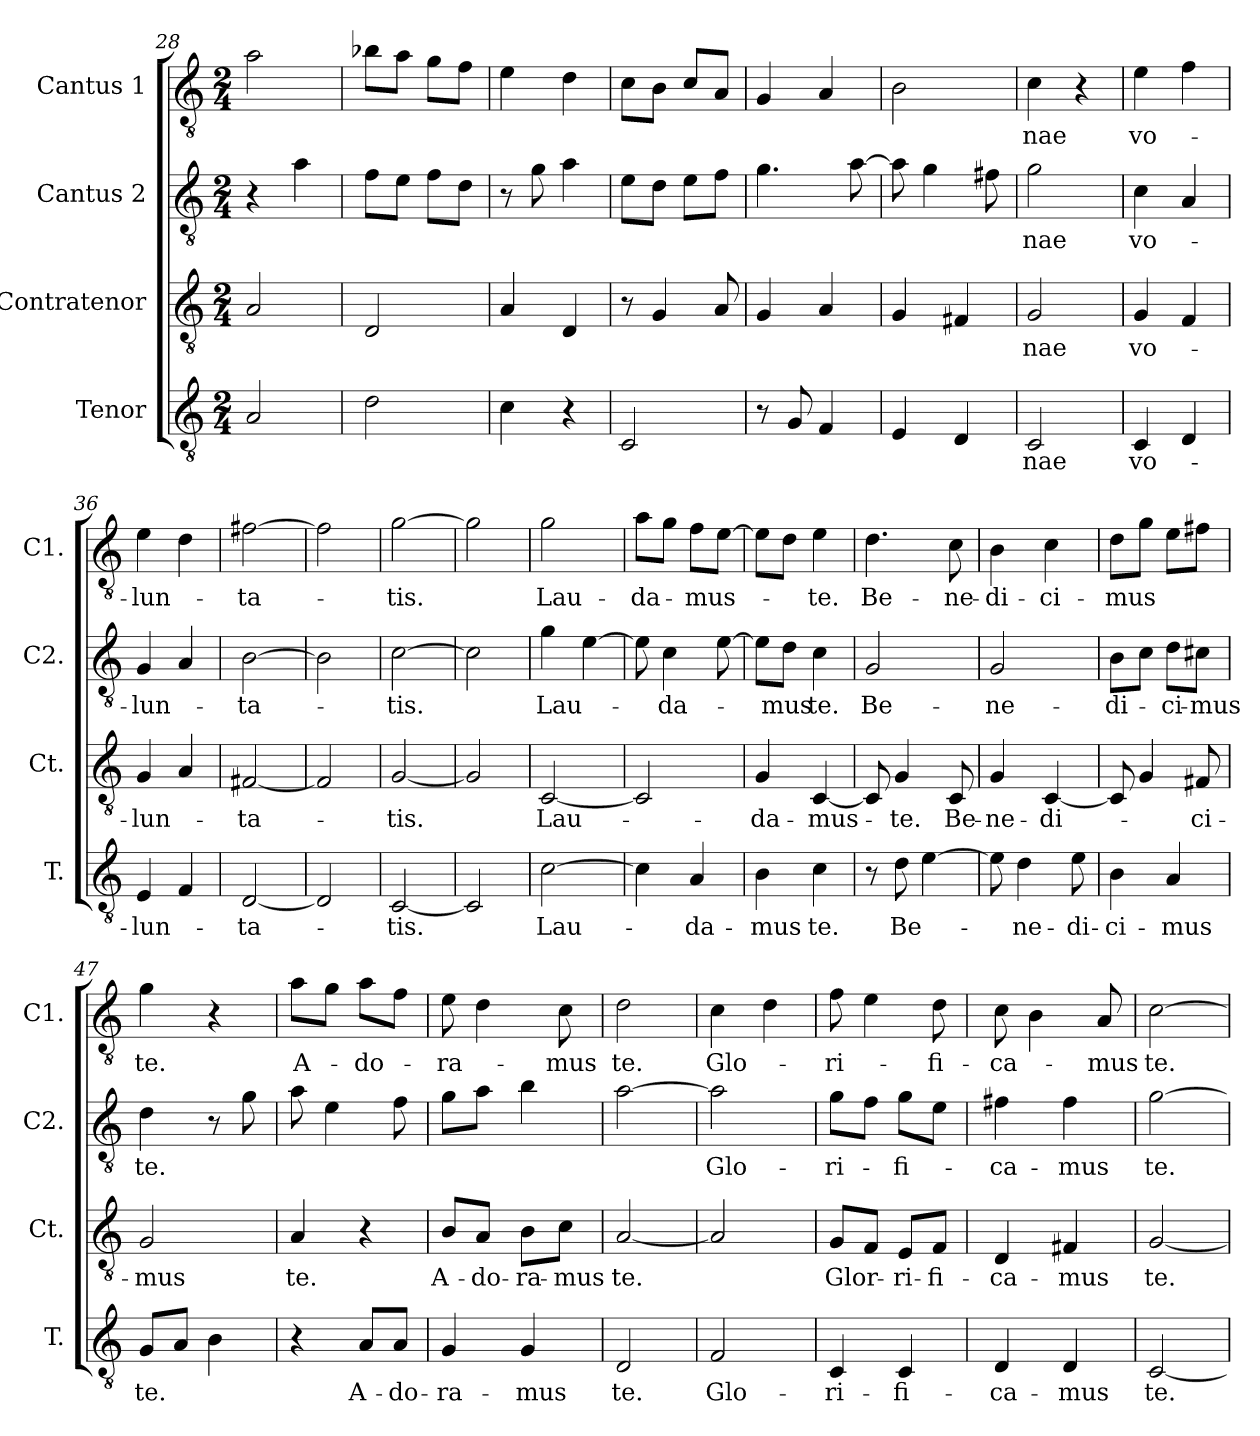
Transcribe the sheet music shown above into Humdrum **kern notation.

**kern	**text	**kern	**text	**kern	**text	**kern	**text
*part4	*part4	*part3	*part3	*part2	*part2	*part1	*part1
*staff4	*staff4	*staff3	*staff3	*staff2	*staff2	*staff1	*staff1
*I"Tenor	*	*I"Contratenor	*	*I"Cantus 2	*	*I"Cantus 1	*
*I'T.	*	*I'Ct.	*	*I'C2.	*	*I'C1.	*
*clefGv2	*	*clefGv2	*	*clefGv2	*	*clefGv2	*
*k[]	*	*k[]	*	*k[]	*	*k[]	*
*C:	*	*C:	*	*C:	*	*C:	*
*M2/4	*	*M2/4	*	*M2/4	*	*M2/4	*
=28	=28	=28	=28	=28	=28	=28	=28
2A/	.	2A/	.	4r	.	2a\	.
.	.	.	.	4a\	.	.	.
=29	=29	=29	=29	=29	=29	=29	=29
2d\	.	2D/	.	8f\L	.	8b-X\L	.
.	.	.	.	8e\J	.	8a\J	.
.	.	.	.	8f\L	.	8g\L	.
.	.	.	.	8d\J	.	8f\J	.
=30	=30	=30	=30	=30	=30	=30	=30
4c\	.	4A/	.	8r	.	4e\	.
.	.	.	.	8g\	.	.	.
4r	.	4D/	.	4a\	.	4d\	.
=31	=31	=31	=31	=31	=31	=31	=31
2C/	.	8r	.	8e\L	.	8c\L	.
.	.	4G/	.	8d\J	.	8B\J	.
.	.	.	.	8e\L	.	8c/L	.
.	.	8A/	.	8f\J	.	8A/J	.
=32	=32	=32	=32	=32	=32	=32	=32
8r	.	4G/	.	4.g\	.	4G/	.
8G/	.	.	.	.	.	.	.
4F/	.	4A/	.	.	.	4A/	.
.	.	.	.	[8a\	.	.	.
=33	=33	=33	=33	=33	=33	=33	=33
4E/	.	4G/	.	8a\]	.	2B\	.
.	.	.	.	4g\	.	.	.
4D/	.	4F#X/	.	.	.	.	.
.	.	.	.	8f#X\	.	.	.
=34	=34	=34	=34	=34	=34	=34	=34
2C/	nae	2G/	nae	2g\	nae	4c\	nae
.	.	.	.	.	.	4r	.
=35	=35	=35	=35	=35	=35	=35	=35
4C/	vo-	4G/	vo-	4c\	vo-	4e\	vo-
4D/	.	4F/	.	4A/	.	4f\	.
=36	=36	=36	=36	=36	=36	=36	=36
4E/	-lun-	4G/	-lun-	4G/	-lun-	4e\	-lun-
4F/	.	4A/	.	4A/	.	4d\	.
!!LO:LB:g=z
=37	=37	=37	=37	=37	=37	=37	=37
[2D/	-ta-	[2F#X/	-ta-	[2B\	-ta-	[2f#X\	-ta-
=38	=38	=38	=38	=38	=38	=38	=38
2D/]	.	2F#/]	.	2B\]	.	2f#\]	.
=39	=39	=39	=39	=39	=39	=39	=39
[2C/	-tis.	[2G/	-tis.	[2c\	-tis.	[2g\	-tis.
=40	=40	=40	=40	=40	=40	=40	=40
2C/]	.	2G/]	.	2c\]	.	2g\]	.
=41	=41	=41	=41	=41	=41	=41	=41
[2c\	Lau-	[2C/	Lau-	4g\	Lau-	2g\	Lau-
.	.	.	.	[4e\	.	.	.
=42	=42	=42	=42	=42	=42	=42	=42
4c\]	.	2C/]	.	8e\]	.	8a\L	-da-
.	.	.	.	4c\	-da-	8g\J	.
4A/	-da-	.	.	.	.	8f\L	-mus-
.	.	.	.	[8e\	.	[8e\J	.
=43	=43	=43	=43	=43	=43	=43	=43
4B\	-mus	4G/	-da-	8e\L]	.	8e\L]	.
.	.	.	.	8d\J	-mus	8d\J	.
4c\	te.	[4C/	-mus-	4c\	te.	4e\	-te.
=44	=44	=44	=44	=44	=44	=44	=44
8r	.	8C/]	.	2G/	Be-	4.d\	Be-
8d\	Be-	4G/	-te.	.	.	.	.
[4e\	.	.	.	.	.	.	.
.	.	8C/	Be-	.	.	8c\	-ne-
=45	=45	=45	=45	=45	=45	=45	=45
8e\]	.	4G/	-ne-	2G/	-ne-	4B\	-di-
4d\	-ne-	.	.	.	.	.	.
.	.	[4C/	-di-	.	.	4c\	-ci-
8e\	-di-	.	.	.	.	.	.
!!LO:PB:g=z
=46	=46	=46	=46	=46	=46	=46	=46
4B\	-ci-	8C/]	.	8B\L	-di-	8d\L	-mus
.	.	4G/	.	8c\J	.	8g\J	.
4A/	-mus	.	.	8d\L	-ci-	8e\L	.
.	.	8F#X/	-ci-	8c#X\J	-mus	8f#X\J	.
=47	=47	=47	=47	=47	=47	=47	=47
8G/L	te.	2G/	-mus	4d\	te.	4g\	te.
8A/J	.	.	.	.	.	.	.
4B\	.	.	.	8r	.	4r	.
.	.	.	.	8g\	.	.	.
=48	=48	=48	=48	=48	=48	=48	=48
4r	.	4A/	te.	8a\	.	8a\L	A-
.	.	.	.	4e\	.	8g\J	.
8A/L	A-	4r	.	.	.	8a\L	-do-
8A/J	-do-	.	.	8f\	.	8f\J	.
=49	=49	=49	=49	=49	=49	=49	=49
4G/	-ra-	8B/L	A-	8g\L	.	8e\	-ra-
.	.	8A/J	-do-	8a\J	.	4d\	.
4G/	-mus	8B\L	-ra-	4b\	.	.	.
.	.	8c\J	-mus	.	.	8c\	-mus
=50	=50	=50	=50	=50	=50	=50	=50
2D/	te.	[2A/	te.	[2a\	.	2d\	te.
=51	=51	=51	=51	=51	=51	=51	=51
2F/	Glo-	2A/]	.	2a\]	Glo-	4c\	Glo-
.	.	.	.	.	.	4d\	.
=52	=52	=52	=52	=52	=52	=52	=52
4C/	-ri-	8G/L	Glor-	8g\L	-ri-	8f\	-ri-
.	.	8F/J	.	8f\J	.	4e\	.
4C/	-fi-	8E/L	-ri-	8g\L	-fi-	.	.
.	.	8F/J	-fi-	8e\J	.	8d\	-fi-
!!LO:LB:g=z
=53	=53	=53	=53	=53	=53	=53	=53
4D/	-ca-	4D/	-ca-	4f#X\	-ca-	8c\	-ca-
.	.	.	.	.	.	4B\	.
4D/	-mus	4F#X/	-mus	4f#\	-mus	.	.
.	.	.	.	.	.	8A/	-mus
=54	=54	=54	=54	=54	=54	=54	=54
[2C/	te.	[2G/	te.	[2g\	te.	[2c\	te.
=	=	=	=	=	=	=	=
*-	*-	*-	*-	*-	*-	*-	*-
